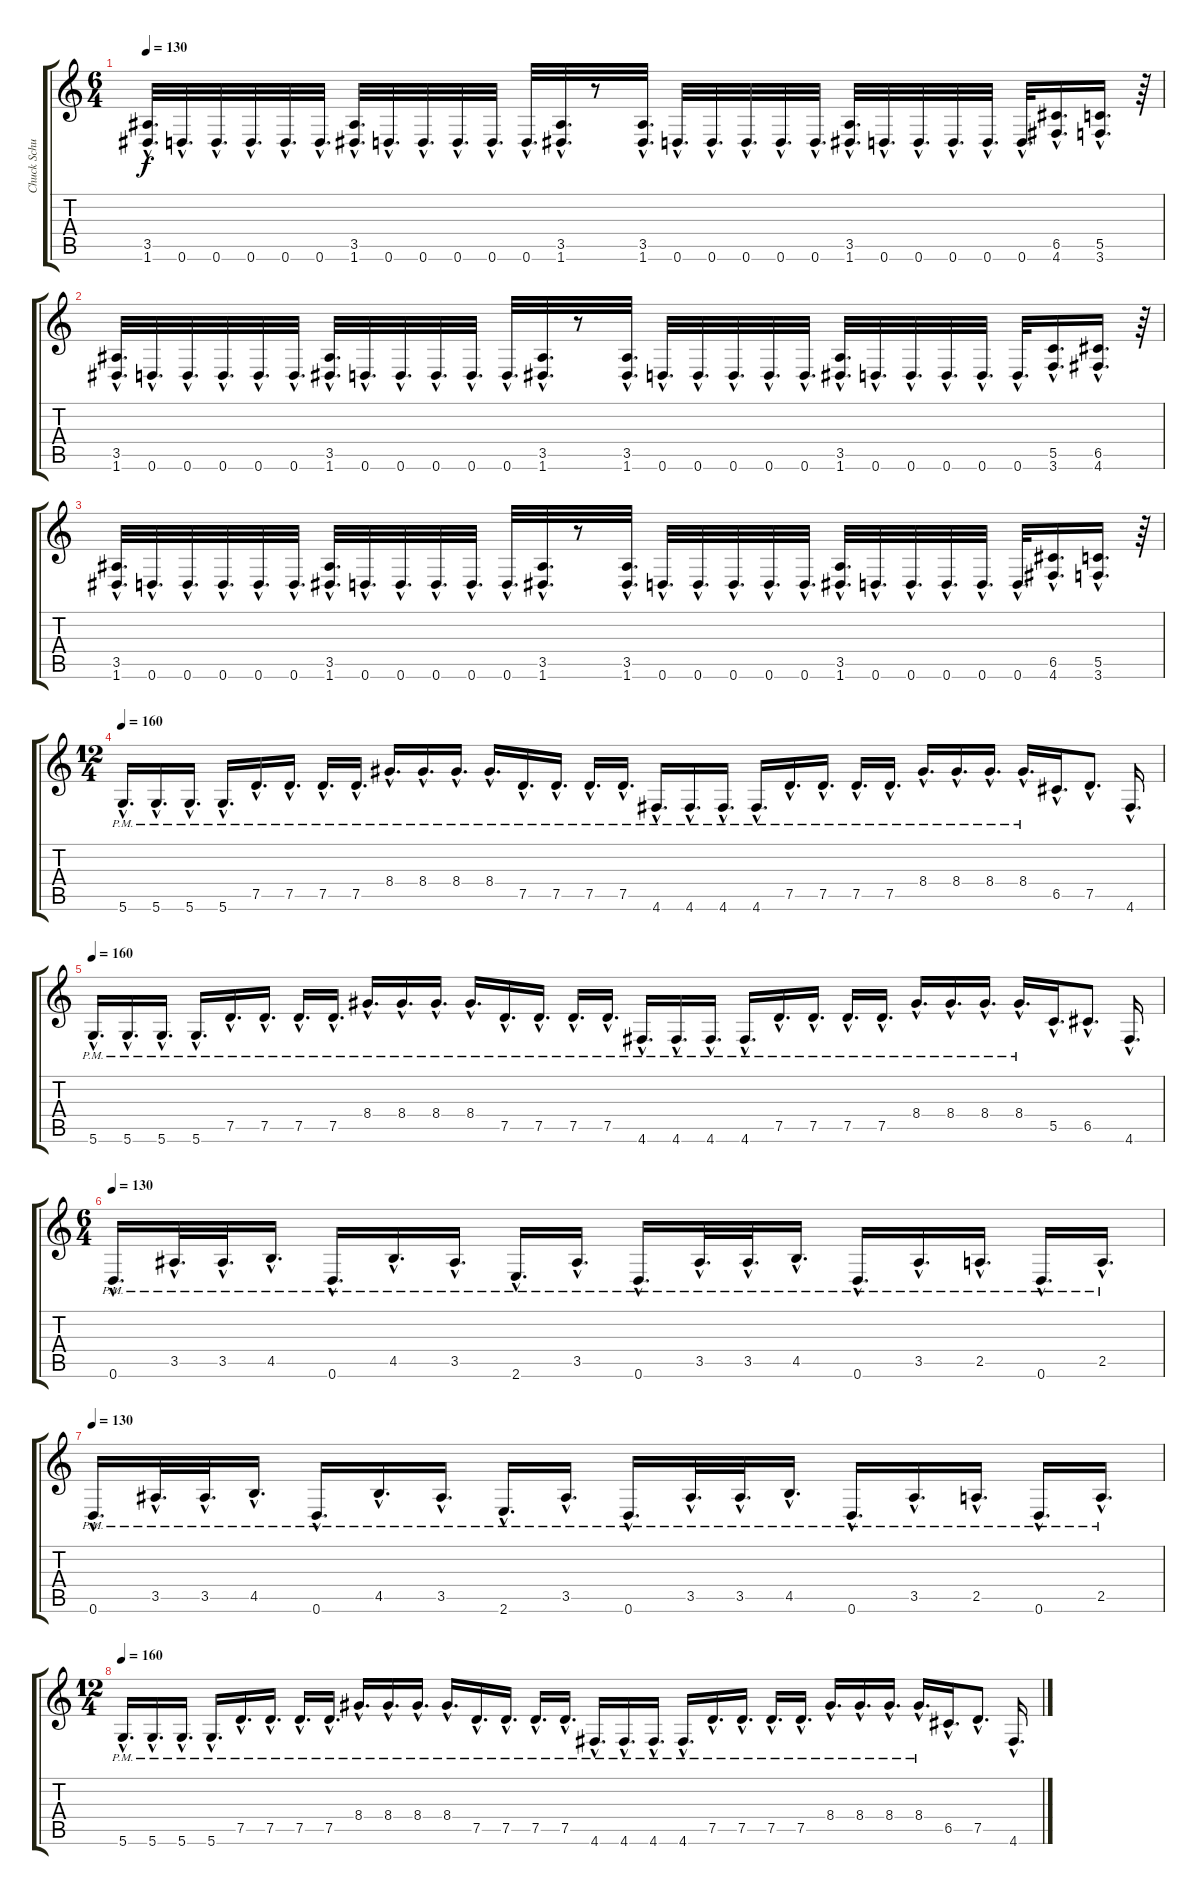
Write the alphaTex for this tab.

\track ("Chuck Schuldiner" "Chuck Schu") {instrument distortionguitar}
\staff {score tabs}
\tuning (D4 A3 F3 C3 G2 D2) {hide}
\ts (6 4)
\tempo 130
\clef g2
\ks c
(3.5{hac} 1.6{hac}).32{d dy f} 0.6{hac}.32{d} 0.6{hac}.32{d} 0.6{hac}.32{d} 0.6{hac}.32{d} 0.6{hac}.32{d} (3.5{hac} 1.6{hac}).32{d} 0.6{hac}.32{d} 0.6{hac}.32{d} 0.6{hac}.32{d} 0.6{hac}.32{d} 0.6{hac}.32{d} (3.5{hac} 1.6{hac}).32{d} r.8 (3.5{hac} 1.6{hac}).32{d} 0.6{hac}.32{d} 0.6{hac}.32{d} 0.6{hac}.32{d} 0.6{hac}.32{d} 0.6{hac}.32{d} (3.5{hac} 1.6{hac}).32{d} 0.6{hac}.32{d} 0.6{hac}.32{d} 0.6{hac}.32{d} 0.6{hac}.32{d} 0.6{hac}.32{d} (6.5{hac} 4.6{hac}).16{d} (5.5{hac} 3.6{hac}).16{d} r.64 |
(3.5{hac} 1.6{hac}).32{d} 0.6{hac}.32{d} 0.6{hac}.32{d} 0.6{hac}.32{d} 0.6{hac}.32{d} 0.6{hac}.32{d} (3.5{hac} 1.6{hac}).32{d} 0.6{hac}.32{d} 0.6{hac}.32{d} 0.6{hac}.32{d} 0.6{hac}.32{d} 0.6{hac}.32{d} (3.5{hac} 1.6{hac}).32{d} r.8 (3.5{hac} 1.6{hac}).32{d} 0.6{hac}.32{d} 0.6{hac}.32{d} 0.6{hac}.32{d} 0.6{hac}.32{d} 0.6{hac}.32{d} (3.5{hac} 1.6{hac}).32{d} 0.6{hac}.32{d} 0.6{hac}.32{d} 0.6{hac}.32{d} 0.6{hac}.32{d} 0.6{hac}.32{d} (5.5{hac} 3.6{hac}).16{d} (6.5{hac} 4.6{hac}).16{d} r.64 |
(3.5{hac} 1.6{hac}).32{d} 0.6{hac}.32{d} 0.6{hac}.32{d} 0.6{hac}.32{d} 0.6{hac}.32{d} 0.6{hac}.32{d} (3.5{hac} 1.6{hac}).32{d} 0.6{hac}.32{d} 0.6{hac}.32{d} 0.6{hac}.32{d} 0.6{hac}.32{d} 0.6{hac}.32{d} (3.5{hac} 1.6{hac}).32{d} r.8 (3.5{hac} 1.6{hac}).32{d} 0.6{hac}.32{d} 0.6{hac}.32{d} 0.6{hac}.32{d} 0.6{hac}.32{d} 0.6{hac}.32{d} (3.5{hac} 1.6{hac}).32{d} 0.6{hac}.32{d} 0.6{hac}.32{d} 0.6{hac}.32{d} 0.6{hac}.32{d} 0.6{hac}.32{d} (6.5{hac} 4.6{hac}).16{d} (5.5{hac} 3.6{hac}).16{d} r.64 |
\ts (12 4)
\tempo 160
5.6{hac pm}.16{d} 5.6{hac pm}.16{d} 5.6{hac pm}.16{d} 5.6{hac pm}.16{d} 7.5{hac pm}.16{d} 7.5{hac pm}.16{d} 7.5{hac pm}.16{d} 7.5{hac pm}.16{d} 8.4{hac pm}.16{d} 8.4{hac pm}.16{d} 8.4{hac pm}.16{d} 8.4{hac pm}.16{d} 7.5{hac pm}.16{d} 7.5{hac pm}.16{d} 7.5{hac pm}.16{d} 7.5{hac pm}.16{d} 4.6{hac pm}.16{d} 4.6{hac pm}.16{d} 4.6{hac pm}.16{d} 4.6{hac pm}.16{d} 7.5{hac pm}.16{d} 7.5{hac pm}.16{d} 7.5{hac pm}.16{d} 7.5{hac pm}.16{d} 8.4{hac pm}.16{d} 8.4{hac pm}.16{d} 8.4{hac pm}.16{d} 8.4{hac pm}.16{d} 6.5{hac}.16{d} 7.5{hac}.8{d} 4.6{hac}.16{d} |
\tempo 160
5.6{hac pm}.16{d} 5.6{hac pm}.16{d} 5.6{hac pm}.16{d} 5.6{hac pm}.16{d} 7.5{hac pm}.16{d} 7.5{hac pm}.16{d} 7.5{hac pm}.16{d} 7.5{hac pm}.16{d} 8.4{hac pm}.16{d} 8.4{hac pm}.16{d} 8.4{hac pm}.16{d} 8.4{hac pm}.16{d} 7.5{hac pm}.16{d} 7.5{hac pm}.16{d} 7.5{hac pm}.16{d} 7.5{hac pm}.16{d} 4.6{hac pm}.16{d} 4.6{hac pm}.16{d} 4.6{hac pm}.16{d} 4.6{hac pm}.16{d} 7.5{hac pm}.16{d} 7.5{hac pm}.16{d} 7.5{hac pm}.16{d} 7.5{hac pm}.16{d} 8.4{hac pm}.16{d} 8.4{hac pm}.16{d} 8.4{hac pm}.16{d} 8.4{hac pm}.16{d} 5.5{hac}.16{d} 6.5{hac}.8{d} 4.6{hac}.16{d} |
\ts (6 4)
\tempo 130
0.6{hac pm}.16{d} 3.5{hac pm}.32{d} 3.5{hac pm}.32{d} 4.5{hac pm}.16{d} 0.6{hac pm}.16{d} 4.5{hac pm}.16{d} 3.5{hac pm}.16{d} 2.6{hac pm}.16{d} 3.5{hac pm}.16{d} 0.6{hac pm}.16{d} 3.5{hac pm}.32{d} 3.5{hac pm}.32{d} 4.5{hac pm}.16{d} 0.6{hac pm}.16{d} 3.5{hac pm}.16{d} 2.5{hac pm}.16{d} 0.6{hac pm}.16{d} 2.5{hac pm}.16{d} |
\tempo 130
0.6{hac pm}.16{d} 3.5{hac pm}.32{d} 3.5{hac pm}.32{d} 4.5{hac pm}.16{d} 0.6{hac pm}.16{d} 4.5{hac pm}.16{d} 3.5{hac pm}.16{d} 2.6{hac pm}.16{d} 3.5{hac pm}.16{d} 0.6{hac pm}.16{d} 3.5{hac pm}.32{d} 3.5{hac pm}.32{d} 4.5{hac pm}.16{d} 0.6{hac pm}.16{d} 3.5{hac pm}.16{d} 2.5{hac pm}.16{d} 0.6{hac pm}.16{d} 2.5{hac pm}.16{d} |
\ts (12 4)
\tempo 160
5.6{hac pm}.16{d} 5.6{hac pm}.16{d} 5.6{hac pm}.16{d} 5.6{hac pm}.16{d} 7.5{hac pm}.16{d} 7.5{hac pm}.16{d} 7.5{hac pm}.16{d} 7.5{hac pm}.16{d} 8.4{hac pm}.16{d} 8.4{hac pm}.16{d} 8.4{hac pm}.16{d} 8.4{hac pm}.16{d} 7.5{hac pm}.16{d} 7.5{hac pm}.16{d} 7.5{hac pm}.16{d} 7.5{hac pm}.16{d} 4.6{hac pm}.16{d} 4.6{hac pm}.16{d} 4.6{hac pm}.16{d} 4.6{hac pm}.16{d} 7.5{hac pm}.16{d} 7.5{hac pm}.16{d} 7.5{hac pm}.16{d} 7.5{hac pm}.16{d} 8.4{hac pm}.16{d} 8.4{hac pm}.16{d} 8.4{hac pm}.16{d} 8.4{hac pm}.16{d} 6.5{hac}.16{d} 7.5{hac}.8{d} 4.6{hac}.16{d}
